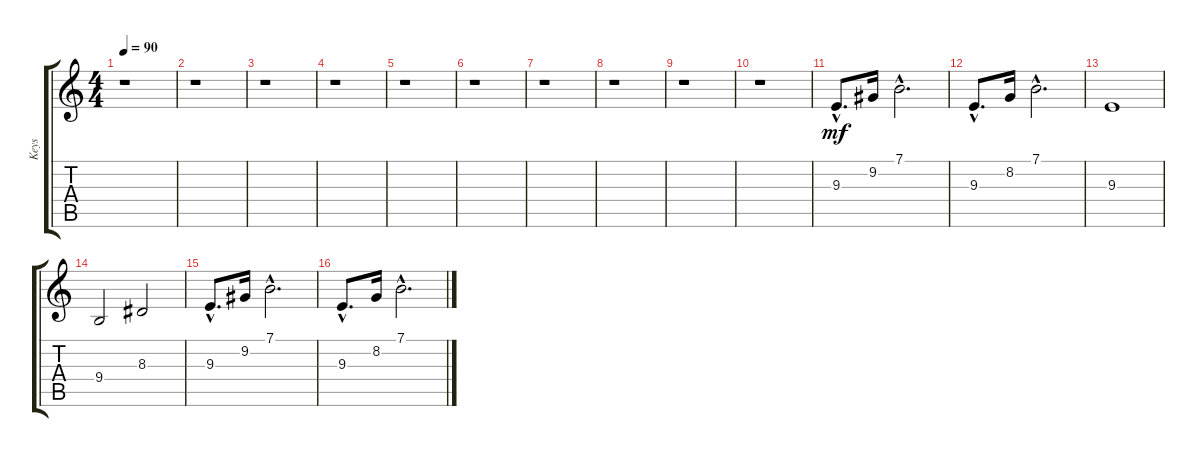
\track ("Keys" "Keys") {instrument choiraahs}
\staff {score tabs}
\tuning (E4 B3 G3 D3 A2 E2) {hide}
\ts (4 4)
\tempo 90
\clef g2
\ks c
r.1{dy mf instrument choiraahs} |
r.1 |
r.1 |
r.1 |
r.1 |
r.1 |
r.1 |
r.1 |
r.1 |
r.1 |
9.3{hac}.8{d} 9.2.16 7.1{hac}.2{d} |
9.3{hac}.8{d} 8.2.16 7.1{hac}.2{d} |
9.3.1 |
9.4.2 8.3.2 |
9.3{hac}.8{d} 9.2.16 7.1{hac}.2{d} |
9.3{hac}.8{d} 8.2.16 7.1{hac}.2{d}
